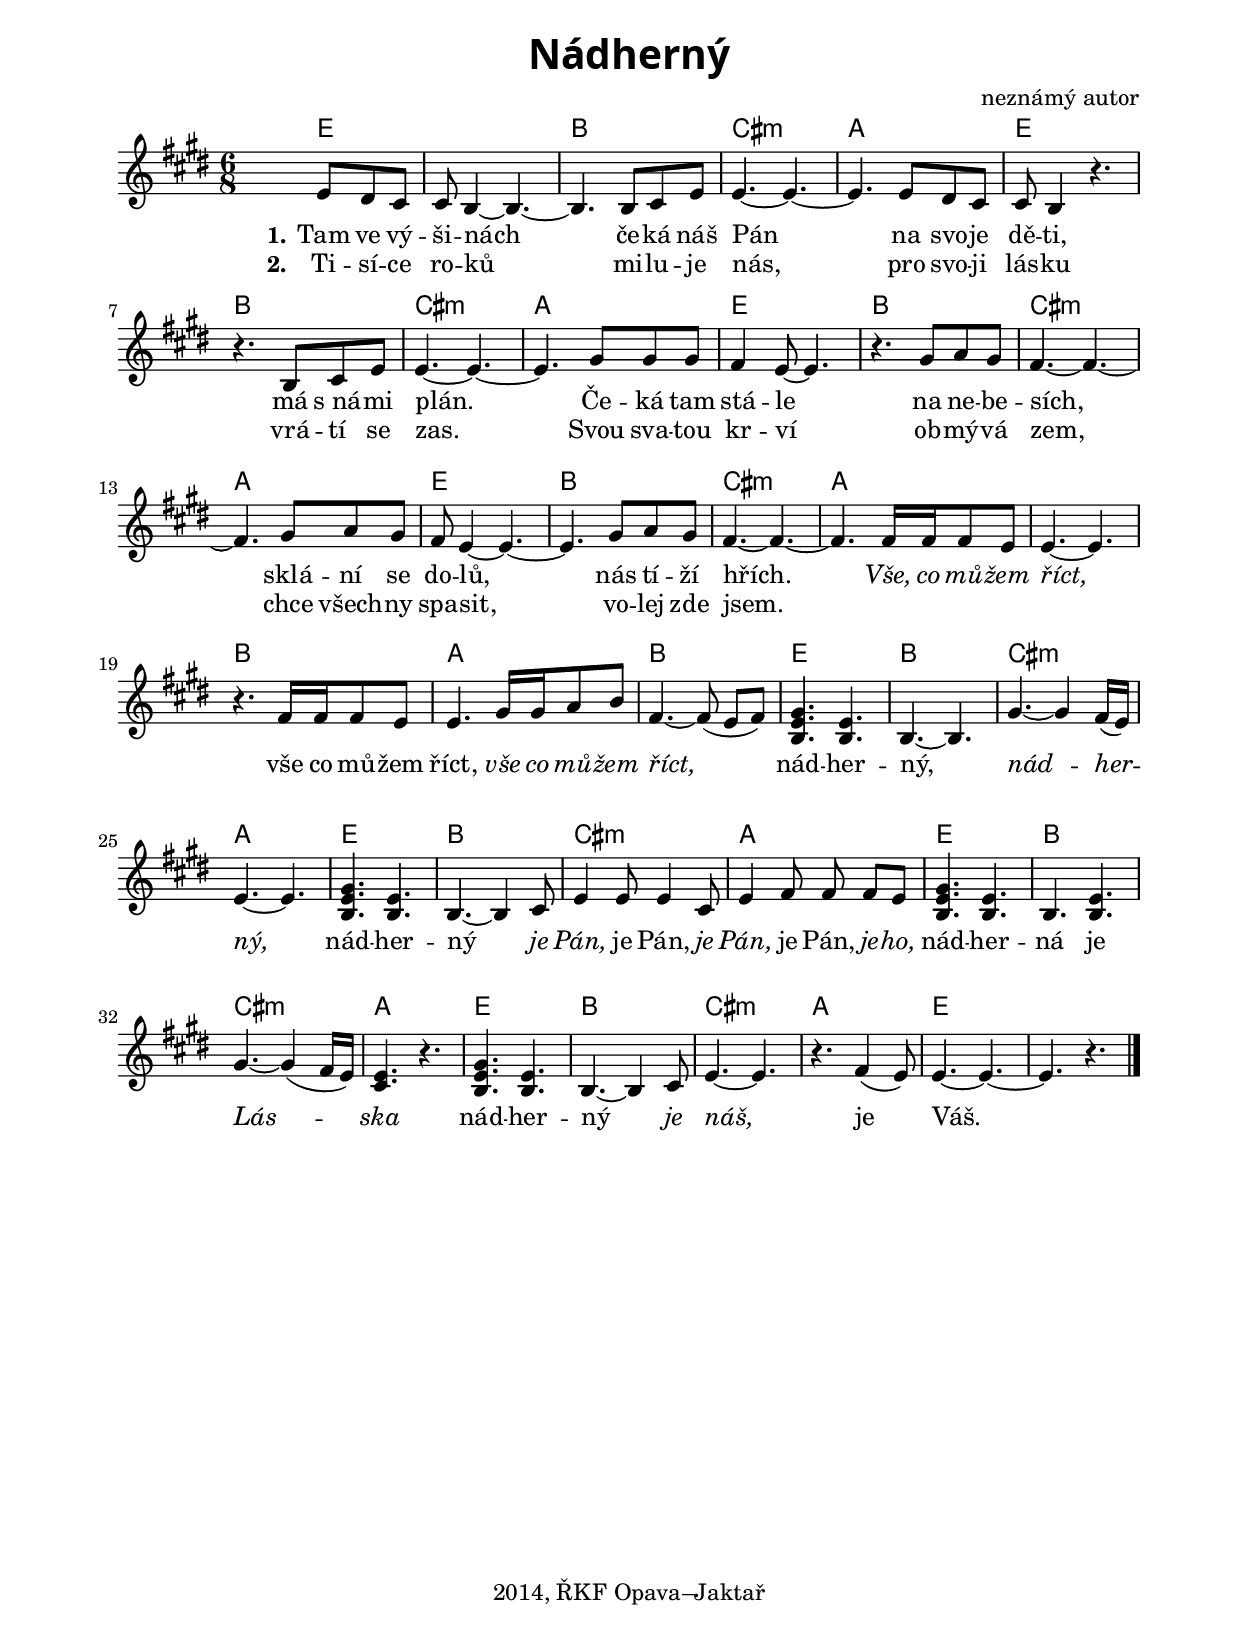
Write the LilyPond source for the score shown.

\version "2.14.2"

\paper {
  system-system-spacing #'basic-distance = #17
  indent = 0\mm
  top-margin = 15\mm
  left-margin = 20\mm
  right-margin = 17\mm
  bottom-margin = 15\mm
}

\header {
  title = \markup
  \override #'(font-name . "Alegreya Sans Black")
  \override #'(font-size . 5)
  "Nádherný"
  composer = "neznámý autor"
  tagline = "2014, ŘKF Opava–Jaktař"
}

melody = \relative c' {
  \clef treble
  \key e \major
  \time 6/8
  
  s4. e8 dis cis % Tam ve vý-
  cis b4~ b4.~
  b b8 cis e
  e4.~ e~
  e e8 dis cis % Na svoje
  cis b4 r4.
  r b8 cis e % Ma s nami
  e4.~ e~
  e gis8 gis gis
  fis4 e8~ e4.
  r gis8 a gis
  fis4.~ fis~
  fis gis8 a gis
  fis e4~ e4.~
  e gis8 a gis
  fis4.~ fis~
  fis fis16 fis fis8 e % Vše co můžem říct
  e4.~ e4.
  r4. fis16 fis fis8 e
  
  e4. gis16 gis a8 b
  
  fis4.~ fis8( e[ fis])
  
  <gis e b>4. <e b> % Nádherný
  b~ b
  
  gis'~ gis4 fis16( e)
  e4.~ e4.
  
  <gis e b>4. <e b> % Nádherný
  b~ b4 cis8
  e4 e8 e4 cis8
  e4 fis8 fis fis[ e]
  
  <gis e b>4. <e b> % Nádherná
  b <e b>
  gis~ gis4( fis16 e)
  <e cis>4. r
  
  <gis e b>4. <e b> % Nádherný
  b~ b4 cis8
  e4.~ e
  r fis4( e8)
  e4.~ e~
  e r
  
  \bar "|."
}

solo = \override Score . LyricText #'font-shape = #'italic
other = \override Score . LyricText #'font-shape = #'regular

textA = \lyricmode {
  \set stanza = "1." Tam ve vý -- ši -- nách če -- ká náš Pán na svo -- je dě -- ti, má s_ná -- mi plán. Če -- ká tam stá -- le na ne -- be -- sích, sklá -- ní se do -- lů, nás tí -- ží hřích. \solo Vše, co mů -- žem říct, \other vše co mů -- žem říct, \solo vše co mů -- žem říct,
  \other nád -- her -- ný, \solo nád -- her -- ný, \other nád -- her -- ný \solo je Pán, \other je Pán, \solo je Pán, \other je Pán, \solo je -- ho, \other nád -- her -- ná je \solo Lás -- ska \other nád -- her -- ný \solo je náš, \other je Váš.
  
}
textB = \lyricmode {
  \set stanza = "2." Ti -- sí -- ce ro -- ků mi -- lu -- je nás, pro svo -- ji lás -- ku vrá -- tí se zas. Svou sva -- tou kr -- ví ob -- mý -- vá zem, chce všech -- ny spa -- sit, vo -- lej zde jsem.
}

harmonies = \chordmode {
  \skip 4.
  e4.
  e2.
  b
  cis:m
  a
  e
  b
  cis:m
  a
  e
  b
  cis:m
  a
  e
  b
  cis:m
  a
  a
  b
  a
  b
  e
  b
  cis:m
  a
  e
  b
  cis:m
  a
  e
  b
  cis:m
  a
  e
  b
  cis:m
  a
  e
  e
}

\score {
  <<
    \new ChordNames {
      \set chordChanges = ##t
      \override ChordName #'font-size = #1
      \harmonies
    }
    \new Voice = "one" { \melody }
    \new Lyrics \lyricsto "one" \textA
    \new Lyrics \lyricsto "one" \textB
  >>
  \layout { }
  \midi { }
}
